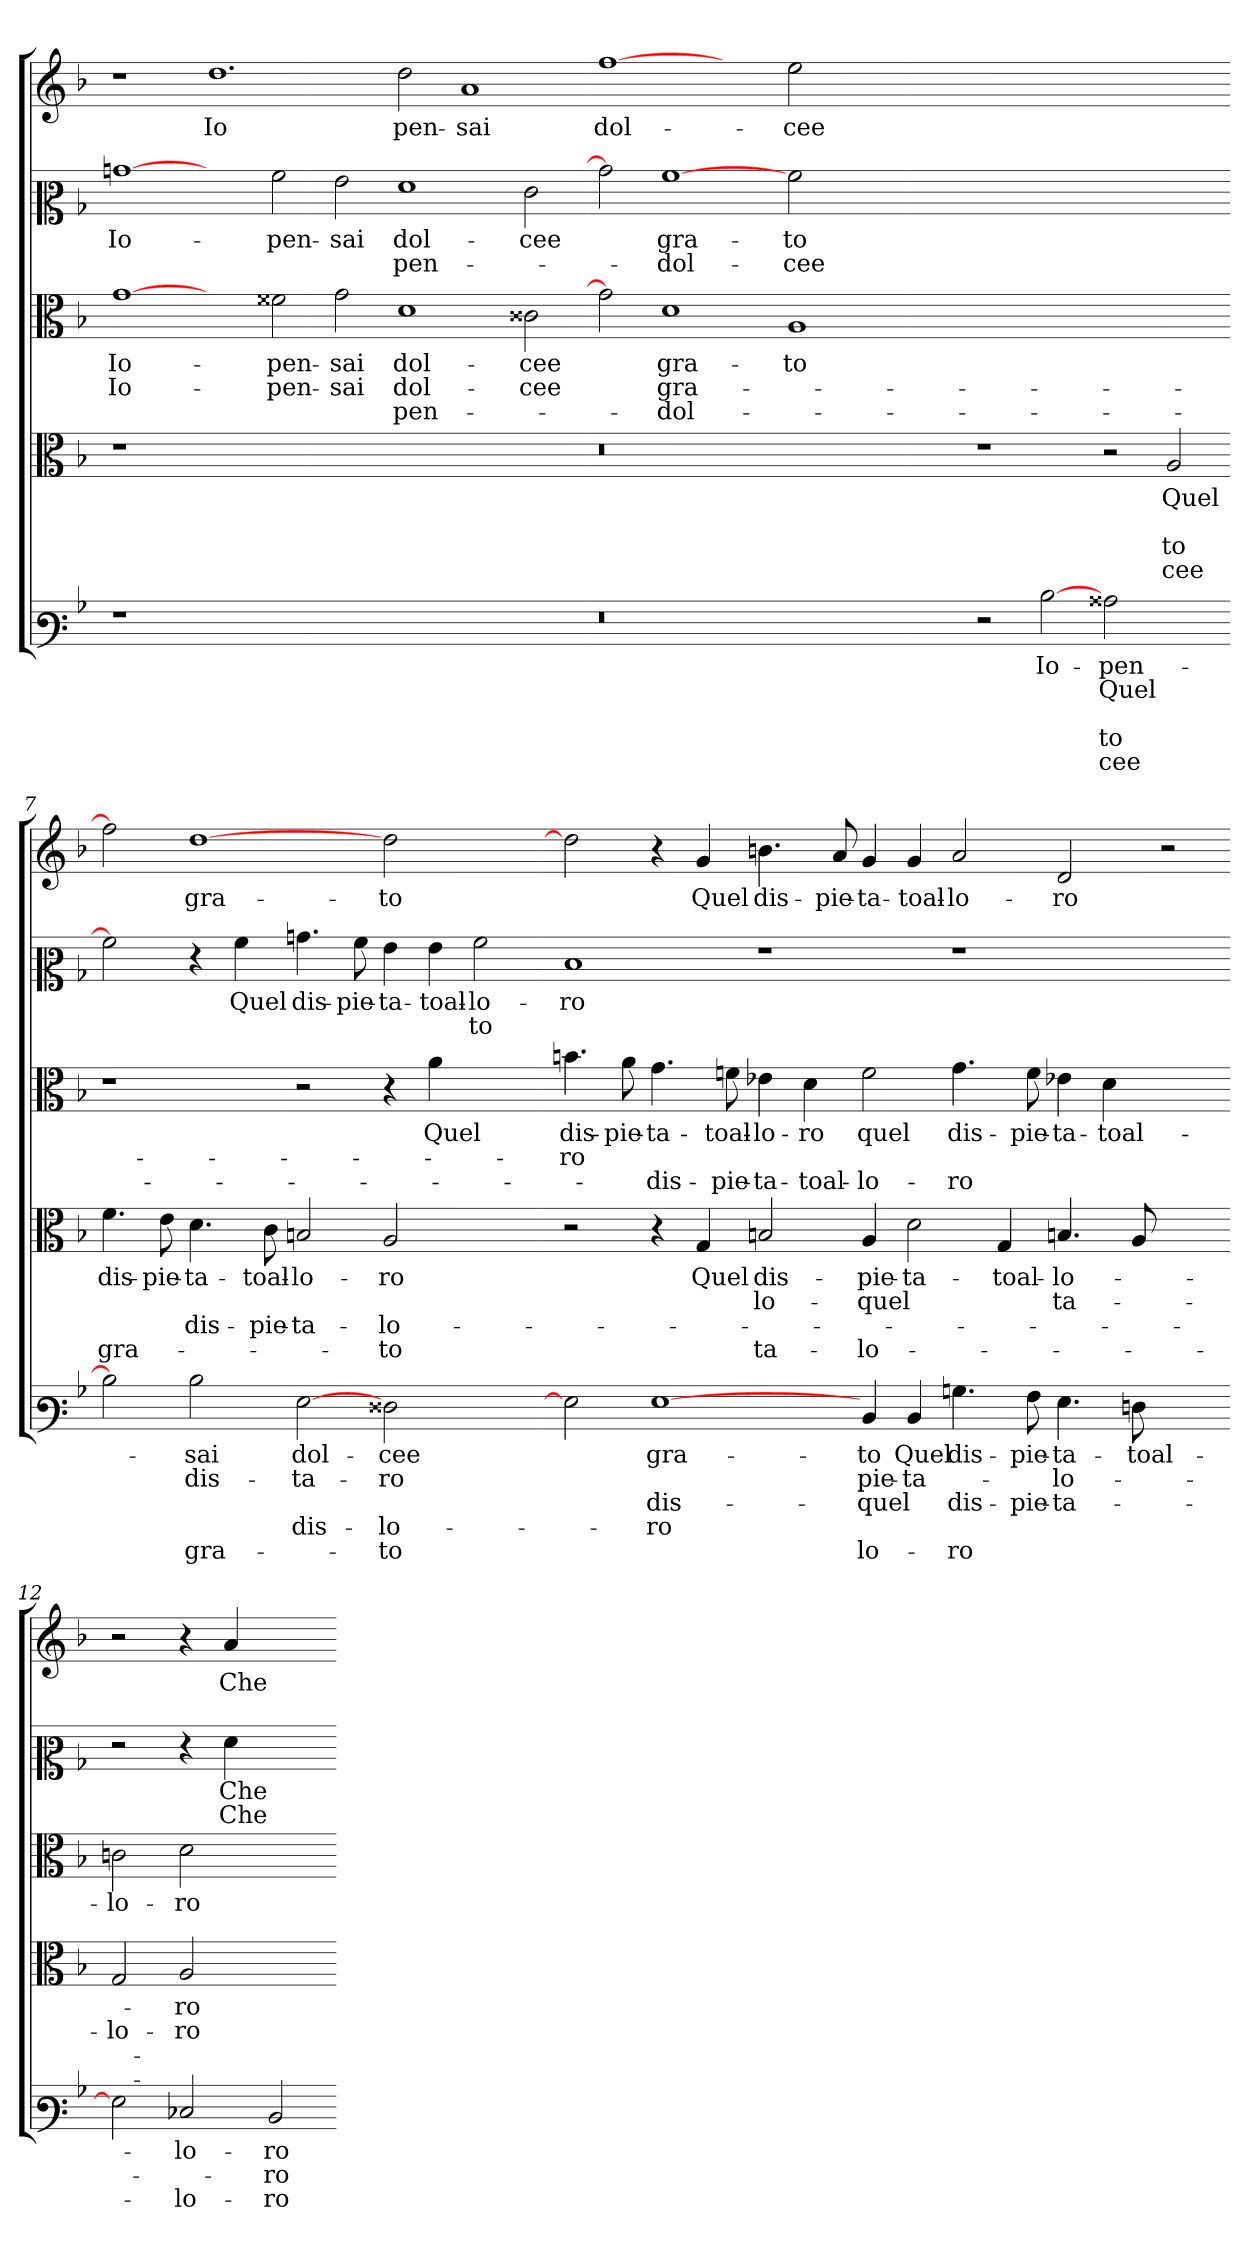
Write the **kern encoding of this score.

**kern	**text	**text	**text	**text	**text	**kern	**text	**text	**text	**text	**kern	**text	**text	**text	**kern	**text	**text	**kern	**text
*part5	*part5	*part5	*part5	*part5	*part5	*part4	*part4	*part4	*part4	*part4	*part3	*part3	*part3	*part3	*part2	*part2	*part2	*part1	*part1
*staff5	*staff5	*staff5	*staff5	*staff5	*staff5	*staff4	*staff4	*staff4	*staff4	*staff4	*staff3	*staff3	*staff3	*staff3	*staff2	*staff2	*staff2	*staff1	*staff1
*clefF3	*	*	*	*	*	*clefC3	*	*	*	*	*clefC3	*	*	*	*clefC2	*	*	*clefG2	*
*k[b-]	*	*	*	*	*	*k[b-]	*	*	*	*	*k[b-]	*	*	*	*k[b-]	*	*	*k[b-]	*
=1	=1	=1	=1	=1	=1	=1	=1	=1	=1	=1	=1	=1	=1	=1	=1	=1	=1	=1	=1
1r	.	.	.	.	.	1r	.	.	.	.	[1g	Io-	Io-	.	[1bn	Io-	.	1r	.
0.ryy	.	.	.	.	.	0.ryy	.	.	.	.	2ryy	.	.	.	2ryy	.	.	1.dd	Io
.	.	.	.	.	.	.	.	.	.	.	2f##X	pen-	pen-	.	2a	pen-	.	.	.
.	.	.	.	.	.	.	.	.	.	.	2g	sai	sai	.	2g	sai	.	.	.
.	.	.	.	.	.	.	.	.	.	.	1d	dol-	dol-	pen-	1f	dol-	pen-	2dd	pen-
.	.	.	.	.	.	.	.	.	.	.	.	.	.	.	.	.	.	1a	sai
.	.	.	.	.	.	.	.	.	.	.	2c##X	cee	cee	.	2e	cee	.	.	.
=5-	=5-	=5-	=5-	=5-	=5-	=5-	=5-	=5-	=5-	=5-	=5-	=5-	=5-	=5-	=5-	=5-	=5-	=5-	=5-
0.r	.	.	.	.	.	0.r	.	.	.	.	2g]	.	.	.	2b]	.	.	[1ff	dol-
.	.	.	.	.	.	.	.	.	.	.	1d	gra-	gra-	dol-	[1a	gra-	dol-	.	.
.	.	.	.	.	.	.	.	.	.	.	.	.	.	.	.	.	.	2ryy	.
.	.	.	.	.	.	.	.	.	.	.	1A	to	.	.	2a	to	cee	2ee	cee
.	.	.	.	.	.	.	.	.	.	.	.	.	.	.	0.ryy	.	.	0.ryy	.
.	.	.	.	.	.	.	.	.	.	.	0ryy	.	.	.	.	.	.	.	.
2r	.	.	.	.	.	1r	.	.	.	.	.	.	.	.	.	.	.	.	.
[2d	Io-	.	.	.	.	.	.	.	.	.	.	.	.	.	.	.	.	.	.
2c##X	pen-	Quel	.	to	cee	2r	.	.	.	.	.	.	.	.	.	.	.	.	.
2ryy	.	.	.	.	.	2A	Quel	.	to	cee	2ryy	.	.	.	.	.	.	.	.
=7-	=7-	=7-	=7-	=7-	=7-	=7-	=7-	=7-	=7-	=7-	=7-	=7-	=7-	=7-	=7-	=7-	=7-	=7-	=7-
2d]	.	.	.	.	.	4.f	dis-	.	.	gra-	1r	.	.	.	2a]	.	.	2ff]	.
.	.	.	.	.	.	8e	pie-	.	.	.	.	.	.	.	.	.	.	.	.
2d	sai	dis-	.	.	gra-	4.d	ta-	.	dis-	.	.	.	.	.	4r	.	.	[1dd	gra-
.	.	.	.	.	.	.	.	.	.	.	.	.	.	.	4a	Quel	.	.	.
.	.	.	.	.	.	8c	toal-	.	pie-	.	.	.	.	.	.	.	.	.	.
[2G	dol-	ta-	.	dis-	.	2Bn	lo-	.	ta-	.	2r	.	.	.	4.bn	dis-	.	.	.
.	.	.	.	.	.	.	.	.	.	.	.	.	.	.	8a	pie-	.	.	.
2F##X	cee	ro	.	lo-	to	2A	ro	.	lo-	to	4r	.	.	.	4g	ta-	.	2dd	to
.	.	.	.	.	.	.	.	.	.	.	4a	Quel	.	.	4g	toal-	.	.	.
2ryy	.	.	.	.	.	2ryy	.	.	.	.	2ryy	.	.	.	2a	lo-	to	2ryy	.
=9-	=9-	=9-	=9-	=9-	=9-	=9-	=9-	=9-	=9-	=9-	=9-	=9-	=9-	=9-	=9-	=9-	=9-	=9-	=9-
2G]	.	.	.	.	.	2r	.	.	.	.	4.b	dis-	ro	.	1d	ro	.	2dd]	.
.	.	.	.	.	.	.	.	.	.	.	8a	pie-	.	.	.	.	.	.	.
[1G	gra-	.	dis-	ro	.	4r	.	.	.	.	4.g	ta-	.	dis-	.	.	.	4r	.
.	.	.	.	.	.	4G	Quel	.	.	.	.	.	.	.	.	.	.	4g	Quel
.	.	.	.	.	.	.	.	.	.	.	8f	toal-	.	pie-	.	.	.	.	.
.	.	.	.	.	.	2Bn	dis-	lo-	.	ta-	4e-X	lo-	.	ta-	1r	.	.	4.bn	dis-
.	.	.	.	.	.	.	.	.	.	.	4d	ro	.	toal-	.	.	.	.	.
.	.	.	.	.	.	.	.	.	.	.	.	.	.	.	.	.	.	8a	pie-
4D	to	pie-	quel	.	lo-	4A	pie-	quel	.	lo-	2f	quel	.	lo-	.	.	.	4g	ta-
4D	Quel	ta-	.	.	.	2d	ta-	.	.	.	.	.	.	.	.	.	.	4g	toal-
4.B	dis-	.	dis-	.	ro	.	.	.	.	.	4.g	dis-	.	ro	1r	.	.	2a	lo-
.	.	.	.	.	.	4G	toal-	.	.	.	.	.	.	.	.	.	.	.	.
8A	pie-	.	pie-	.	.	.	.	.	.	.	8f	pie-	.	.	.	.	.	.	.
4.G	ta-	lo-	ta-	.	.	4.Bn	lo-	ta-	.	.	4e-X	ta-	.	.	.	.	.	2d	ro
.	.	.	.	.	.	.	.	.	.	.	4d	toal-	.	.	.	.	.	.	.
8F	toal-	.	.	.	.	8A	.	.	.	.	.	.	.	.	.	.	.	.	.
2ryy	.	.	.	.	.	2ryy	.	.	.	.	2ryy	.	.	.	2ryy	.	.	2r	.
=12-	=12-	=12-	=12-	=12-	=12-	=12-	=12-	=12-	=12-	=12-	=12-	=12-	=12-	=12-	=12-	=12-	=12-	=12-	=12-
2G]	.	.	.	.	.	2G	.	lo-	.	.	2c	lo-	.	.	2r	.	.	2r	.
2E-X	lo-	.	lo-	.	.	2A	ro	ro	.	.	2d	ro	.	.	4r	.	.	4r	.
.	.	.	.	.	.	.	.	.	.	.	.	.	.	.	4f	Che	Che	4a	Che
2D	ro	ro	ro	.	.	2ryy	.	.	.	.	2ryy	.	.	.	2ryy	.	.	2ryy	.
=-	=-	=-	=-	=-	=-	=-	=-	=-	=-	=-	=-	=-	=-	=-	=-	=-	=-	=-	=-
*-	*-	*-	*-	*-	*-	*-	*-	*-	*-	*-	*-	*-	*-	*-	*-	*-	*-	*-	*-
